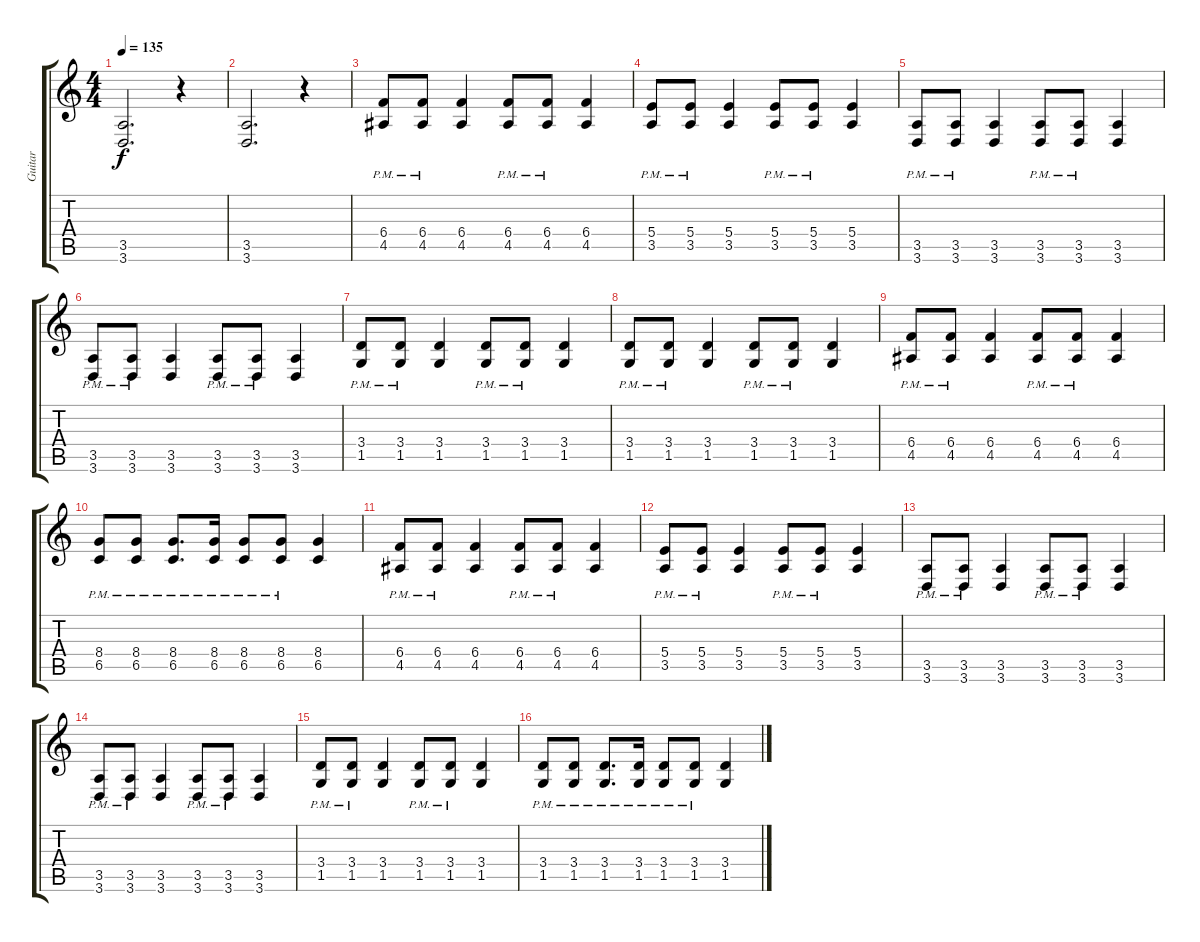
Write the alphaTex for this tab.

\track ("Guitar" "Guitar") {instrument distortionguitar}
\staff {score tabs}
\tuning (Db4 Ab3 E3 B2 Gb2 B1) {hide}
\ts (4 4)
\tempo 135
\clef g2
\ks c
(3.5 3.6).2{d dy f instrument distortionguitar} r.4 |
(3.5 3.6).2{d} r.4 |
(6.4{pm} 4.5{pm}).8 (6.4{pm} 4.5{pm}).8 (6.4 4.5).4 (6.4{pm} 4.5{pm}).8 (6.4{pm} 4.5{pm}).8 (6.4 4.5).4 |
(5.4{pm} 3.5{pm}).8 (5.4{pm} 3.5{pm}).8 (5.4 3.5).4 (5.4{pm} 3.5{pm}).8 (5.4{pm} 3.5{pm}).8 (5.4 3.5).4 |
(3.5{pm} 3.6{pm}).8 (3.5{pm} 3.6{pm}).8 (3.5 3.6).4 (3.5{pm} 3.6{pm}).8 (3.5{pm} 3.6{pm}).8 (3.5 3.6).4 |
(3.5{pm} 3.6{pm}).8 (3.5{pm} 3.6{pm}).8 (3.5 3.6).4 (3.5{pm} 3.6{pm}).8 (3.5{pm} 3.6{pm}).8 (3.5 3.6).4 |
(3.4{pm} 1.5{pm}).8 (3.4{pm} 1.5{pm}).8 (3.4 1.5).4 (3.4{pm} 1.5{pm}).8 (3.4{pm} 1.5{pm}).8 (3.4 1.5).4 |
(3.4{pm} 1.5{pm}).8 (3.4{pm} 1.5{pm}).8 (3.4 1.5).4 (3.4{pm} 1.5{pm}).8 (3.4{pm} 1.5{pm}).8 (3.4 1.5).4 |
(6.4{pm} 4.5{pm}).8 (6.4{pm} 4.5{pm}).8 (6.4 4.5).4 (6.4{pm} 4.5{pm}).8 (6.4{pm} 4.5{pm}).8 (6.4 4.5).4 |
(8.4{pm} 6.5{pm}).8 (8.4{pm} 6.5{pm}).8 (8.4{pm} 6.5{pm}).8{d} (8.4{pm} 6.5{pm}).16 (8.4{pm} 6.5{pm}).8 (8.4{pm} 6.5{pm}).8 (8.4 6.5).4 |
(6.4{pm} 4.5{pm}).8 (6.4{pm} 4.5{pm}).8 (6.4 4.5).4 (6.4{pm} 4.5{pm}).8 (6.4{pm} 4.5{pm}).8 (6.4 4.5).4 |
(5.4{pm} 3.5{pm}).8 (5.4{pm} 3.5{pm}).8 (5.4 3.5).4 (5.4{pm} 3.5{pm}).8 (5.4{pm} 3.5{pm}).8 (5.4 3.5).4 |
(3.5{pm} 3.6{pm}).8 (3.5{pm} 3.6{pm}).8 (3.5 3.6).4 (3.5{pm} 3.6{pm}).8 (3.5{pm} 3.6{pm}).8 (3.5 3.6).4 |
(3.5{pm} 3.6{pm}).8 (3.5{pm} 3.6{pm}).8 (3.5 3.6).4 (3.5{pm} 3.6{pm}).8 (3.5{pm} 3.6{pm}).8 (3.5 3.6).4 |
(3.4{pm} 1.5{pm}).8 (3.4{pm} 1.5{pm}).8 (3.4 1.5).4 (3.4{pm} 1.5{pm}).8 (3.4{pm} 1.5{pm}).8 (3.4 1.5).4 |
(3.4{pm} 1.5{pm}).8 (3.4{pm} 1.5{pm}).8 (3.4{pm} 1.5{pm}).8{d} (3.4{pm} 1.5{pm}).16 (3.4{pm} 1.5{pm}).8 (3.4{pm} 1.5{pm}).8 (3.4 1.5).4
